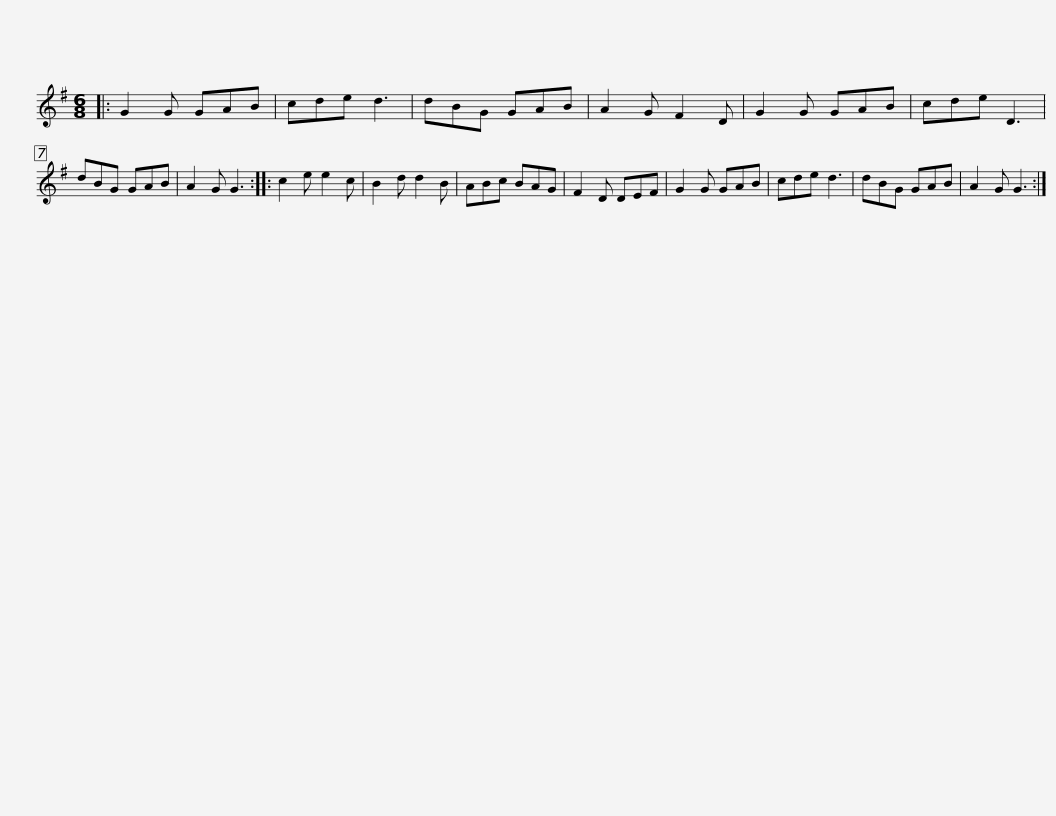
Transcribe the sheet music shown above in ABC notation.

X:1
L:1/8
M:6/8
I:linebreak $
K:G
V:1 treble
V:1
|: G2 G GAB | cde d3 | dBG GAB | A2 G F2 D | G2 G GAB | %5
 cde D3 | dBG GAB | A2 G G3 ::$ c2 e e2 c | B2 d d2 B | %10
 ABc BAG | F2 D DEF | G2 G GAB | cde d3 | dBG GAB | %15
 A2 G G3 :| %16
